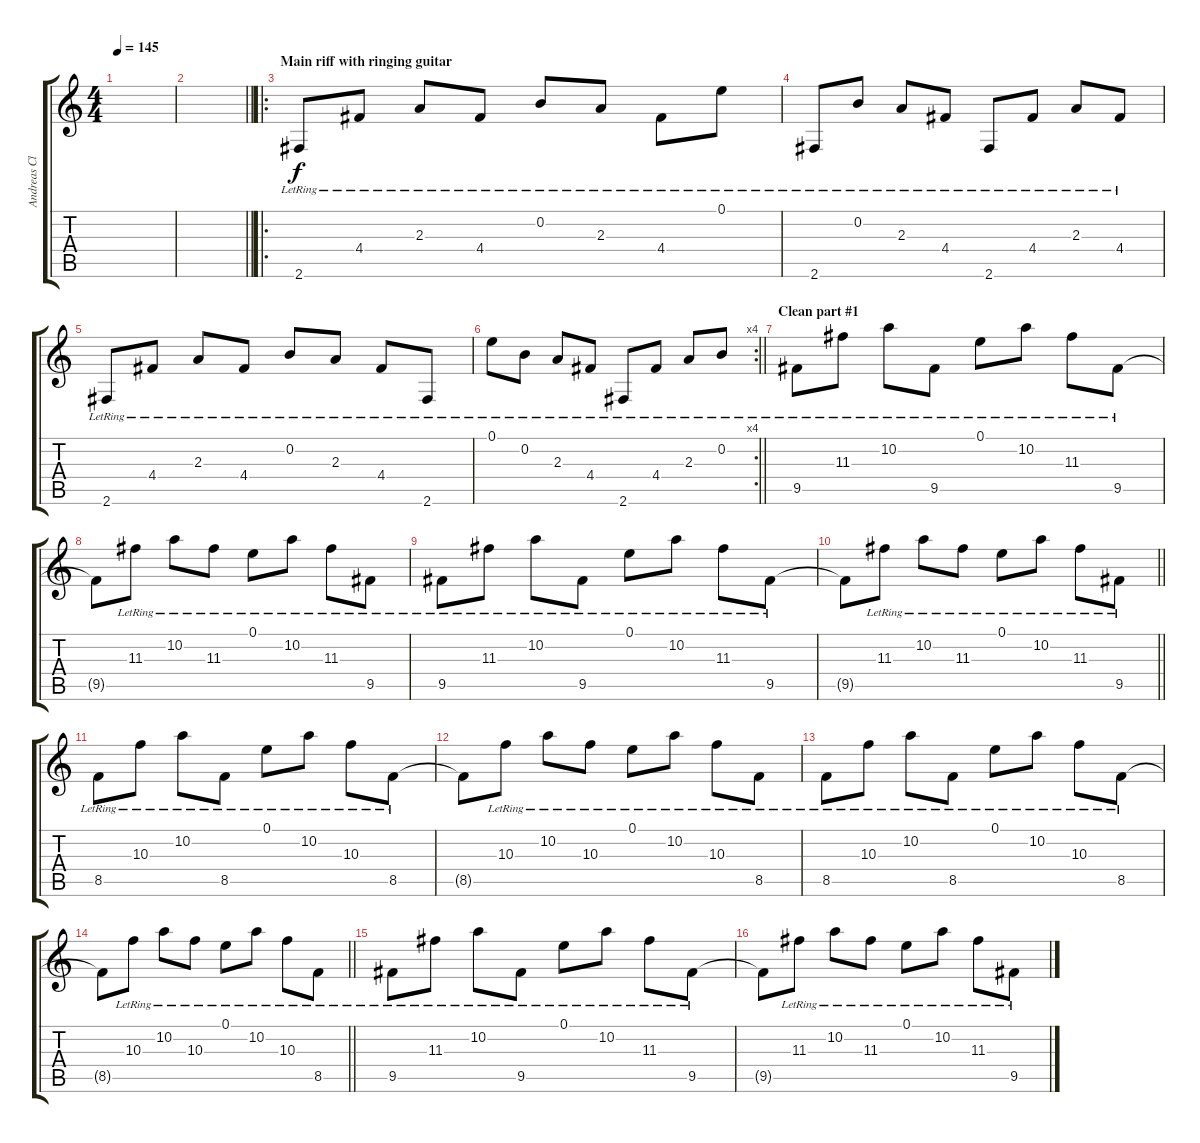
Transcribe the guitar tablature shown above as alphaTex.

\track ("Andreas Clean" "Andreas Cl") {instrument electricguitarjazz}
\staff {score tabs}
\tuning (E4 B3 G3 D3 A2 E2) {hide}
\ts (4 4)
\tempo 145
\clef g2
\ks c
|
\barLineRight lightlight
|
\ro
\section ("" "Main riff with ringing guitar")
2.6{lr}.8{volume 13 instrument overdrivenguitar} 4.4{lr}.8 2.3{lr}.8 4.4{lr}.8 0.2{lr}.8 2.3{lr}.8 4.4{lr}.8 0.1{lr}.8 |
2.6{lr}.8 0.2{lr}.8 2.3{lr}.8 4.4{lr}.8 2.6{lr}.8 4.4{lr}.8 2.3{lr}.8 4.4{lr}.8 |
2.6{lr}.8 4.4{lr}.8 2.3{lr}.8 4.4{lr}.8 0.2{lr}.8 2.3{lr}.8 4.4{lr}.8 2.6{lr}.8 |
\rc 4
\barLineRight lightlight
0.1{lr}.8 0.2{lr}.8 2.3{lr}.8 4.4{lr}.8 2.6{lr}.8 4.4{lr}.8 2.3{lr}.8 0.2{lr}.8 |
\section ("" "Clean part #1")
9.5{lr}.8{instrument electricguitarjazz} 11.3{lr}.8 10.2{lr}.8 9.5{lr}.8 0.1{lr}.8 10.2{lr}.8 11.3{lr}.8 9.5{lr}.8 |
9.5{t}.8 11.3{lr}.8 10.2{lr}.8 11.3{lr}.8 0.1{lr}.8 10.2{lr}.8 11.3{lr}.8 9.5{lr}.8 |
9.5{lr}.8 11.3{lr}.8 10.2{lr}.8 9.5{lr}.8 0.1{lr}.8 10.2{lr}.8 11.3{lr}.8 9.5{lr}.8 |
\barLineRight lightlight
9.5{t}.8 11.3{lr}.8 10.2{lr}.8 11.3{lr}.8 0.1{lr}.8 10.2{lr}.8 11.3{lr}.8 9.5{lr}.8 |
8.5{lr}.8 10.3{lr}.8 10.2{lr}.8 8.5{lr}.8 0.1{lr}.8 10.2{lr}.8 10.3{lr}.8 8.5{lr}.8 |
8.5{t}.8 10.3{lr}.8 10.2{lr}.8 10.3{lr}.8 0.1{lr}.8 10.2{lr}.8 10.3{lr}.8 8.5{lr}.8 |
8.5{lr}.8 10.3{lr}.8 10.2{lr}.8 8.5{lr}.8 0.1{lr}.8 10.2{lr}.8 10.3{lr}.8 8.5{lr}.8 |
\barLineRight lightlight
8.5{t}.8 10.3{lr}.8 10.2{lr}.8 10.3{lr}.8 0.1{lr}.8 10.2{lr}.8 10.3{lr}.8 8.5{lr}.8 |
9.5{lr}.8 11.3{lr}.8 10.2{lr}.8 9.5{lr}.8 0.1{lr}.8 10.2{lr}.8 11.3{lr}.8 9.5{lr}.8 |
9.5{t}.8 11.3{lr}.8 10.2{lr}.8 11.3{lr}.8 0.1{lr}.8 10.2{lr}.8 11.3{lr}.8 9.5{lr}.8
